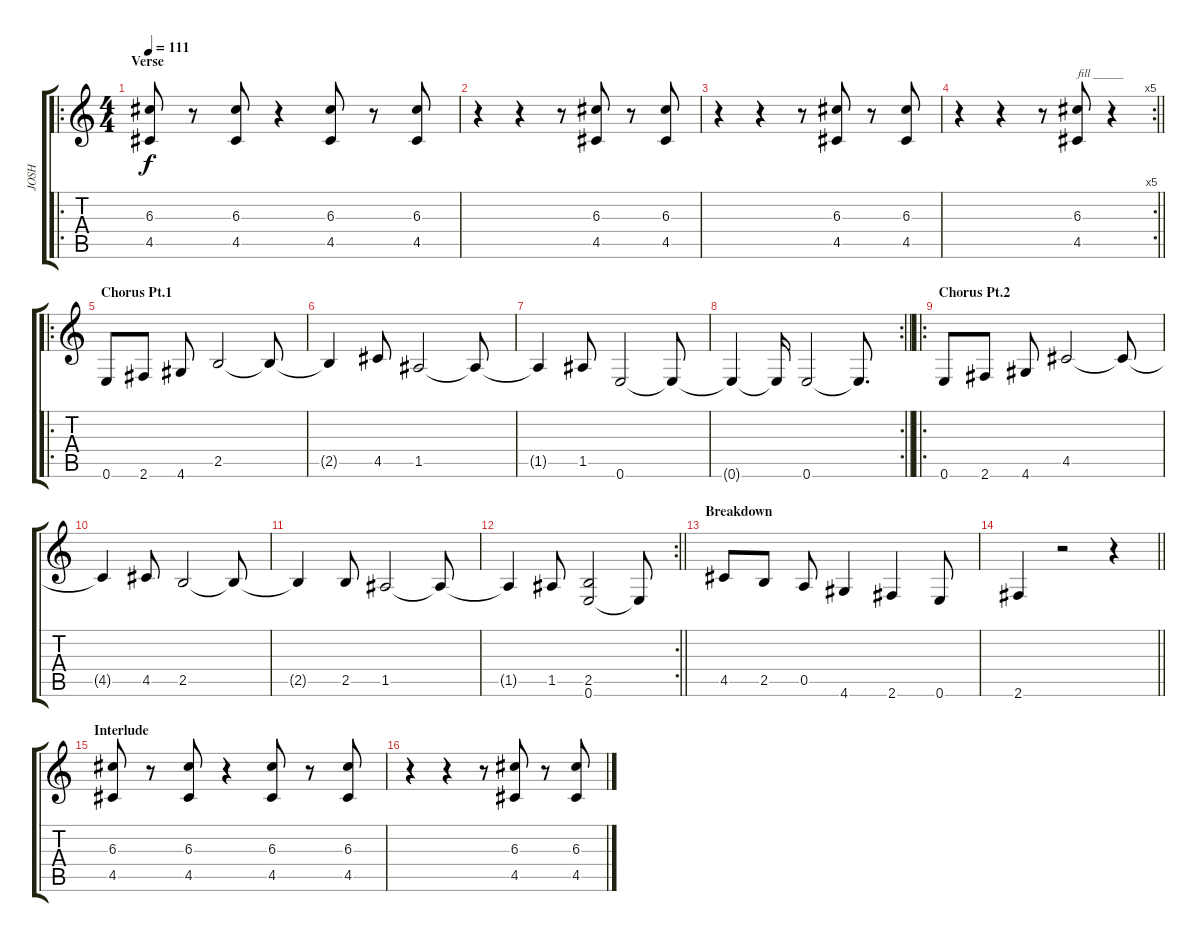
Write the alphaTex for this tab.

\track ("JOSH" "JOSH") {instrument overdrivenguitar}
\staff {score tabs}
\tuning (E4 B3 G3 D3 A2 E2) {hide}
\ro
\ts (4 4)
\section ("" "Verse")
\tempo 111
\clef g2
\ks c
(6.3 4.5).8{dy f} r.8 (6.3 4.5).8 r.4 (6.3 4.5).8 r.8 (6.3 4.5).8 |
r.4 r.4 r.8 (6.3 4.5).8 r.8 (6.3 4.5).8 |
r.4 r.4 r.8 (6.3 4.5).8 r.8 (6.3 4.5).8 |
\rc 5
\barLineRight lightlight
r.4 r.4 r.8 (6.3 4.5).8{txt "fill _____"} r.4 |
\ro
\section ("" "Chorus Pt.1")
0.6.8 2.6.8 4.6.8 2.5.2 2.5{t}.8 |
2.5{t}.4 4.5.8 1.5.2 1.5{t}.8 |
1.5{t}.4 1.5.8 0.6.2 0.6{t}.8 |
\rc 2
\barLineRight lightlight
0.6{t}.4 0.6{t}.16 0.6.2 0.6{t}.8{d} |
\ro
\section ("" "Chorus Pt.2")
0.6.8 2.6.8 4.6.8 4.5.2 4.5{t}.8 |
4.5{t}.4 4.5.8 2.5.2 2.5{t}.8 |
2.5{t}.4 2.5.8 1.5.2 1.5{t}.8 |
\rc 2
\barLineRight lightlight
1.5{t}.4 1.5.8 (2.5 0.6).2 0.6{t}.8 |
\section ("" "Breakdown")
4.5.8 2.5.8 0.5.8 4.6.4 2.6.4 0.6.8 |
\barLineRight lightlight
2.6.4 r.2 r.4 |
\section ("" "Interlude")
(6.3 4.5).8 r.8 (6.3 4.5).8 r.4 (6.3 4.5).8 r.8 (6.3 4.5).8 |
r.4 r.4 r.8 (6.3 4.5).8 r.8 (6.3 4.5).8
